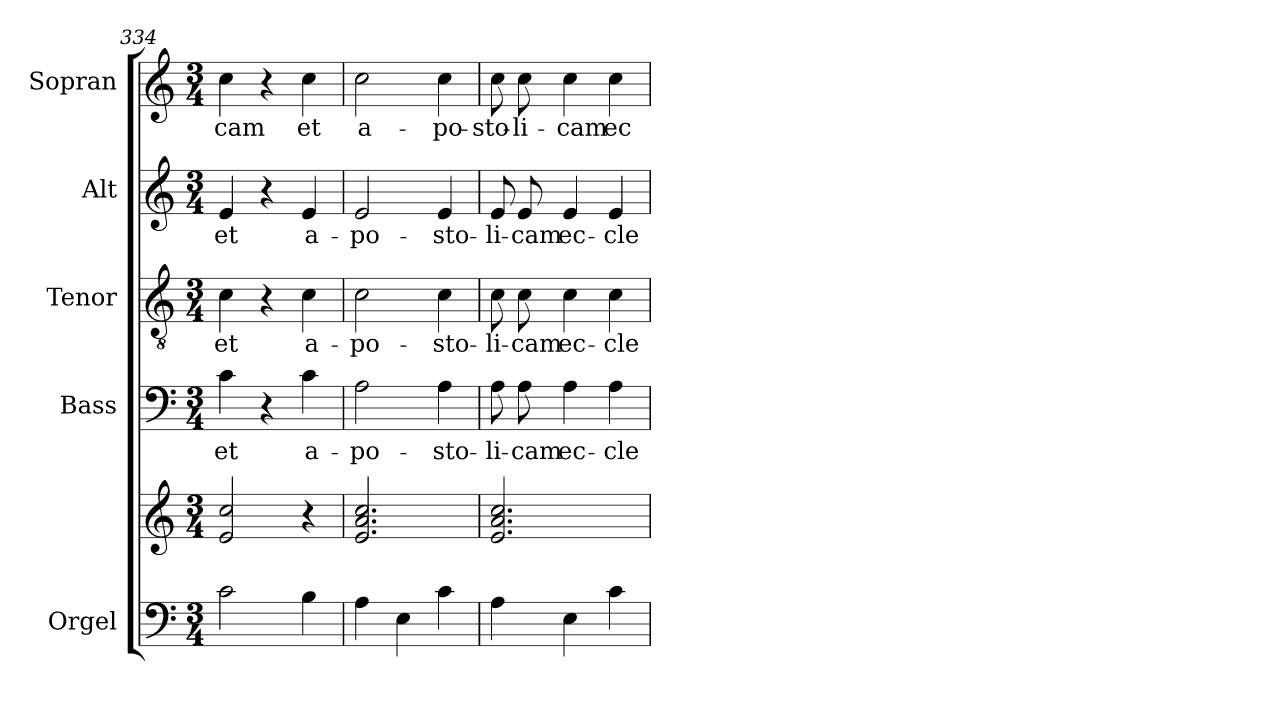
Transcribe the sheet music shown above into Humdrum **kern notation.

**kern	**kern	**kern	**text	**kern	**text	**kern	**text	**kern	**text
*part5	*part5	*part4	*part4	*part3	*part3	*part2	*part2	*part1	*part1
*staff6	*staff5	*staff4	*staff4	*staff3	*staff3	*staff2	*staff2	*staff1	*staff1
*I"Orgel	*	*I"Bass	*	*I"Tenor	*	*I"Alt	*	*I"Sopran	*
*I'Org.	*	*I'B.	*	*I'T.	*	*I'A.	*	*I'S.	*
*clefF4	*clefG2	*clefF4	*	*clefGv2	*	*clefG2	*	*clefG2	*
*k[]	*k[]	*k[]	*	*k[]	*	*k[]	*	*k[]	*
*C:	*C:	*C:	*	*C:	*	*C:	*	*C:	*
*M3/4	*M3/4	*M3/4	*	*M3/4	*	*M3/4	*	*M3/4	*
=334	=334	=334	=334	=334	=334	=334	=334	=334	=334
!	!	!	!LO:LY:b	!	!LO:LY:b	!	!LO:LY:b	!	!LO:LY:b
2c\	2e/ 2cc/	4c\	et	4c\	et	4e/	et	4cc\	-cam
.	.	4r	.	4r	.	4r	.	4r	.
!	!	!	!LO:LY:b	!	!LO:LY:b	!	!LO:LY:b	!	!LO:LY:b
4B\	4r	4c\	a-	4c\	a-	4e/	a-	4cc\	et
=335	=335	=335	=335	=335	=335	=335	=335	=335	=335
!	!	!	!LO:LY:b	!	!LO:LY:b	!	!LO:LY:b	!	!LO:LY:b
4A\	2.e/ 2.a/ 2.cc/	2A\	-po-	2c\	-po-	2e/	-po-	2cc\	a-
4E\	.	.	.	.	.	.	.	.	.
!	!	!	!LO:LY:b	!	!LO:LY:b	!	!LO:LY:b	!	!LO:LY:b
4c\	.	4A\	-sto-	4c\	-sto-	4e/	-sto-	4cc\	-po-
=336	=336	=336	=336	=336	=336	=336	=336	=336	=336
!	!	!	!LO:LY:b	!	!LO:LY:b	!	!LO:LY:b	!	!LO:LY:b
4A\	2.e/ 2.a/ 2.cc/	8A\	-li-	8c\	-li-	8e/	-li-	8cc\	-sto-
!	!	!	!LO:LY:b	!	!LO:LY:b	!	!LO:LY:b	!	!LO:LY:b
.	.	8A\	-cam	8c\	-cam	8e/	-cam	8cc\	-li-
!	!	!	!LO:LY:b	!	!LO:LY:b	!	!LO:LY:b	!	!LO:LY:b
4E\	.	4A\	ec-	4c\	ec-	4e/	ec-	4cc\	-cam
!	!	!	!LO:LY:b	!	!LO:LY:b	!	!LO:LY:b	!	!LO:LY:b
4c\	.	4A\	-cle-	4c\	-cle-	4e/	-cle-	4cc\	ec-
=	=	=	=	=	=	=	=	=	=
*-	*-	*-	*-	*-	*-	*-	*-	*-	*-
